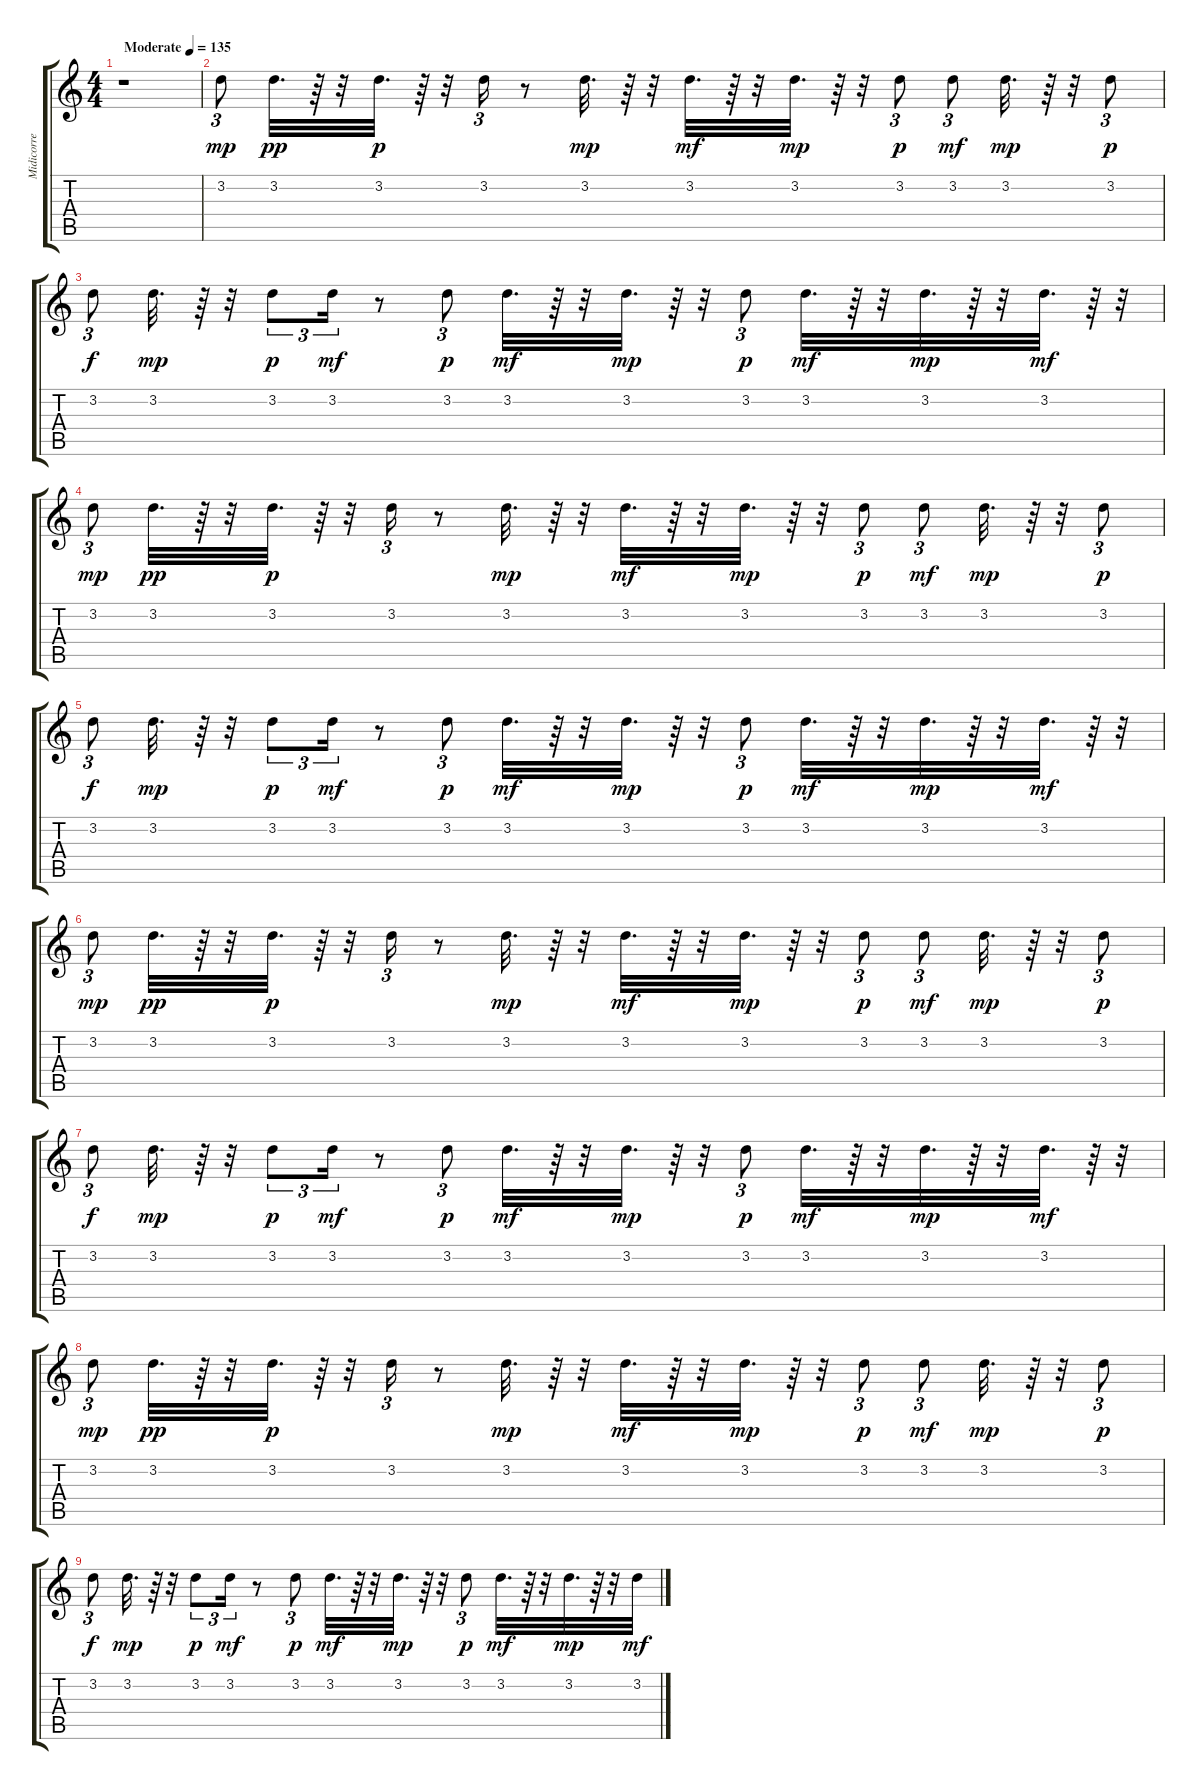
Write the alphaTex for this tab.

\track ("Midicorre" "Midicorre") {instrument electricguitarmuted}
\staff {score tabs}
\tuning (E4 B3 G3 D3 A2 E2) {hide}
\ts (4 4)
\tempo (135 "Moderate")
\clef g2
\ks c
r.1{dy mp instrument electricguitarmuted} |
3.2.8{tu (3 2)} 3.2.32{d dy pp} r.64 r.32 3.2.32{d dy p} r.64 r.32 3.2.16{tu (3 2)} r.8 3.2.32{d dy mp} r.64 r.32 3.2.32{d dy mf} r.64 r.32 3.2.32{d dy mp} r.64 r.32 3.2.8{tu (3 2) dy p} 3.2.8{tu (3 2) dy mf} 3.2.32{d dy mp} r.64 r.32 3.2.8{tu (3 2) dy p} |
3.2.8{tu (3 2) dy f} 3.2.32{d dy mp} r.64 r.32 3.2.8{tu (3 2) dy p} 3.2.16{tu (3 2) dy mf} r.8 3.2.8{tu (3 2) dy p} 3.2.32{d dy mf} r.64 r.32 3.2.32{d dy mp} r.64 r.32 3.2.8{tu (3 2) dy p} 3.2.32{d dy mf} r.64 r.32 3.2.32{d dy mp} r.64 r.32 3.2.32{d dy mf} r.64 r.32 |
3.2.8{tu (3 2) dy mp} 3.2.32{d dy pp} r.64 r.32 3.2.32{d dy p} r.64 r.32 3.2.16{tu (3 2)} r.8 3.2.32{d dy mp} r.64 r.32 3.2.32{d dy mf} r.64 r.32 3.2.32{d dy mp} r.64 r.32 3.2.8{tu (3 2) dy p} 3.2.8{tu (3 2) dy mf} 3.2.32{d dy mp} r.64 r.32 3.2.8{tu (3 2) dy p} |
3.2.8{tu (3 2) dy f} 3.2.32{d dy mp} r.64 r.32 3.2.8{tu (3 2) dy p} 3.2.16{tu (3 2) dy mf} r.8 3.2.8{tu (3 2) dy p} 3.2.32{d dy mf} r.64 r.32 3.2.32{d dy mp} r.64 r.32 3.2.8{tu (3 2) dy p} 3.2.32{d dy mf} r.64 r.32 3.2.32{d dy mp} r.64 r.32 3.2.32{d dy mf} r.64 r.32 |
3.2.8{tu (3 2) dy mp} 3.2.32{d dy pp} r.64 r.32 3.2.32{d dy p} r.64 r.32 3.2.16{tu (3 2)} r.8 3.2.32{d dy mp} r.64 r.32 3.2.32{d dy mf} r.64 r.32 3.2.32{d dy mp} r.64 r.32 3.2.8{tu (3 2) dy p} 3.2.8{tu (3 2) dy mf} 3.2.32{d dy mp} r.64 r.32 3.2.8{tu (3 2) dy p} |
3.2.8{tu (3 2) dy f} 3.2.32{d dy mp} r.64 r.32 3.2.8{tu (3 2) dy p} 3.2.16{tu (3 2) dy mf} r.8 3.2.8{tu (3 2) dy p} 3.2.32{d dy mf} r.64 r.32 3.2.32{d dy mp} r.64 r.32 3.2.8{tu (3 2) dy p} 3.2.32{d dy mf} r.64 r.32 3.2.32{d dy mp} r.64 r.32 3.2.32{d dy mf} r.64 r.32 |
3.2.8{tu (3 2) dy mp} 3.2.32{d dy pp} r.64 r.32 3.2.32{d dy p} r.64 r.32 3.2.16{tu (3 2)} r.8 3.2.32{d dy mp} r.64 r.32 3.2.32{d dy mf} r.64 r.32 3.2.32{d dy mp} r.64 r.32 3.2.8{tu (3 2) dy p} 3.2.8{tu (3 2) dy mf} 3.2.32{d dy mp} r.64 r.32 3.2.8{tu (3 2) dy p} |
3.2.8{tu (3 2) dy f} 3.2.32{d dy mp} r.64 r.32 3.2.8{tu (3 2) dy p} 3.2.16{tu (3 2) dy mf} r.8 3.2.8{tu (3 2) dy p} 3.2.32{d dy mf} r.64 r.32 3.2.32{d dy mp} r.64 r.32 3.2.8{tu (3 2) dy p} 3.2.32{d dy mf} r.64 r.32 3.2.32{d dy mp} r.64 r.32 3.2.32{dy mf}
